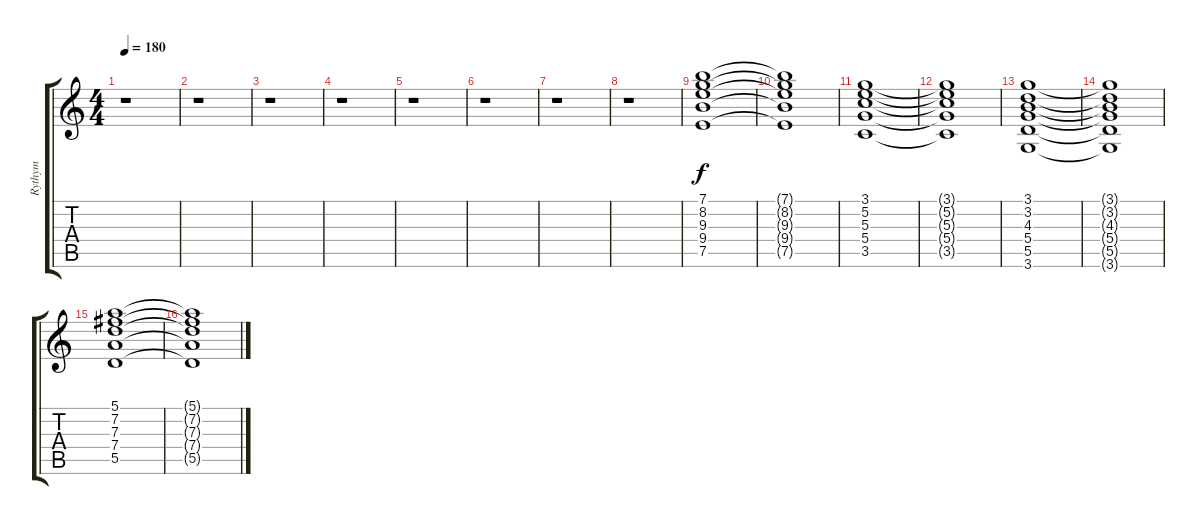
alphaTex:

\track ("Rythym" "Rythym") {instrument overdrivenguitar}
\staff {score tabs}
\tuning (E4 B3 G3 D3 A2 E2) {hide}
\ts (4 4)
\tempo 180
\clef g2
\ks c
r.1{dy f instrument overdrivenguitar} |
r.1 |
r.1 |
r.1 |
r.1 |
r.1 |
r.1 |
r.1 |
(7.1 8.2 9.3 9.4 7.5).1 |
(7.1{t} 8.2{t} 9.3{t} 9.4{t} 7.5{t}).1 |
(3.1 5.2 5.3 5.4 3.5).1 |
(3.1{t} 5.2{t} 5.3{t} 5.4{t} 3.5{t}).1 |
(3.1 3.2 4.3 5.4 5.5 3.6).1 |
(3.1{t} 3.2{t} 4.3{t} 5.4{t} 5.5{t} 3.6{t}).1 |
(5.1 7.2 7.3 7.4 5.5).1 |
(5.1{t} 7.2{t} 7.3{t} 7.4{t} 5.5{t}).1
